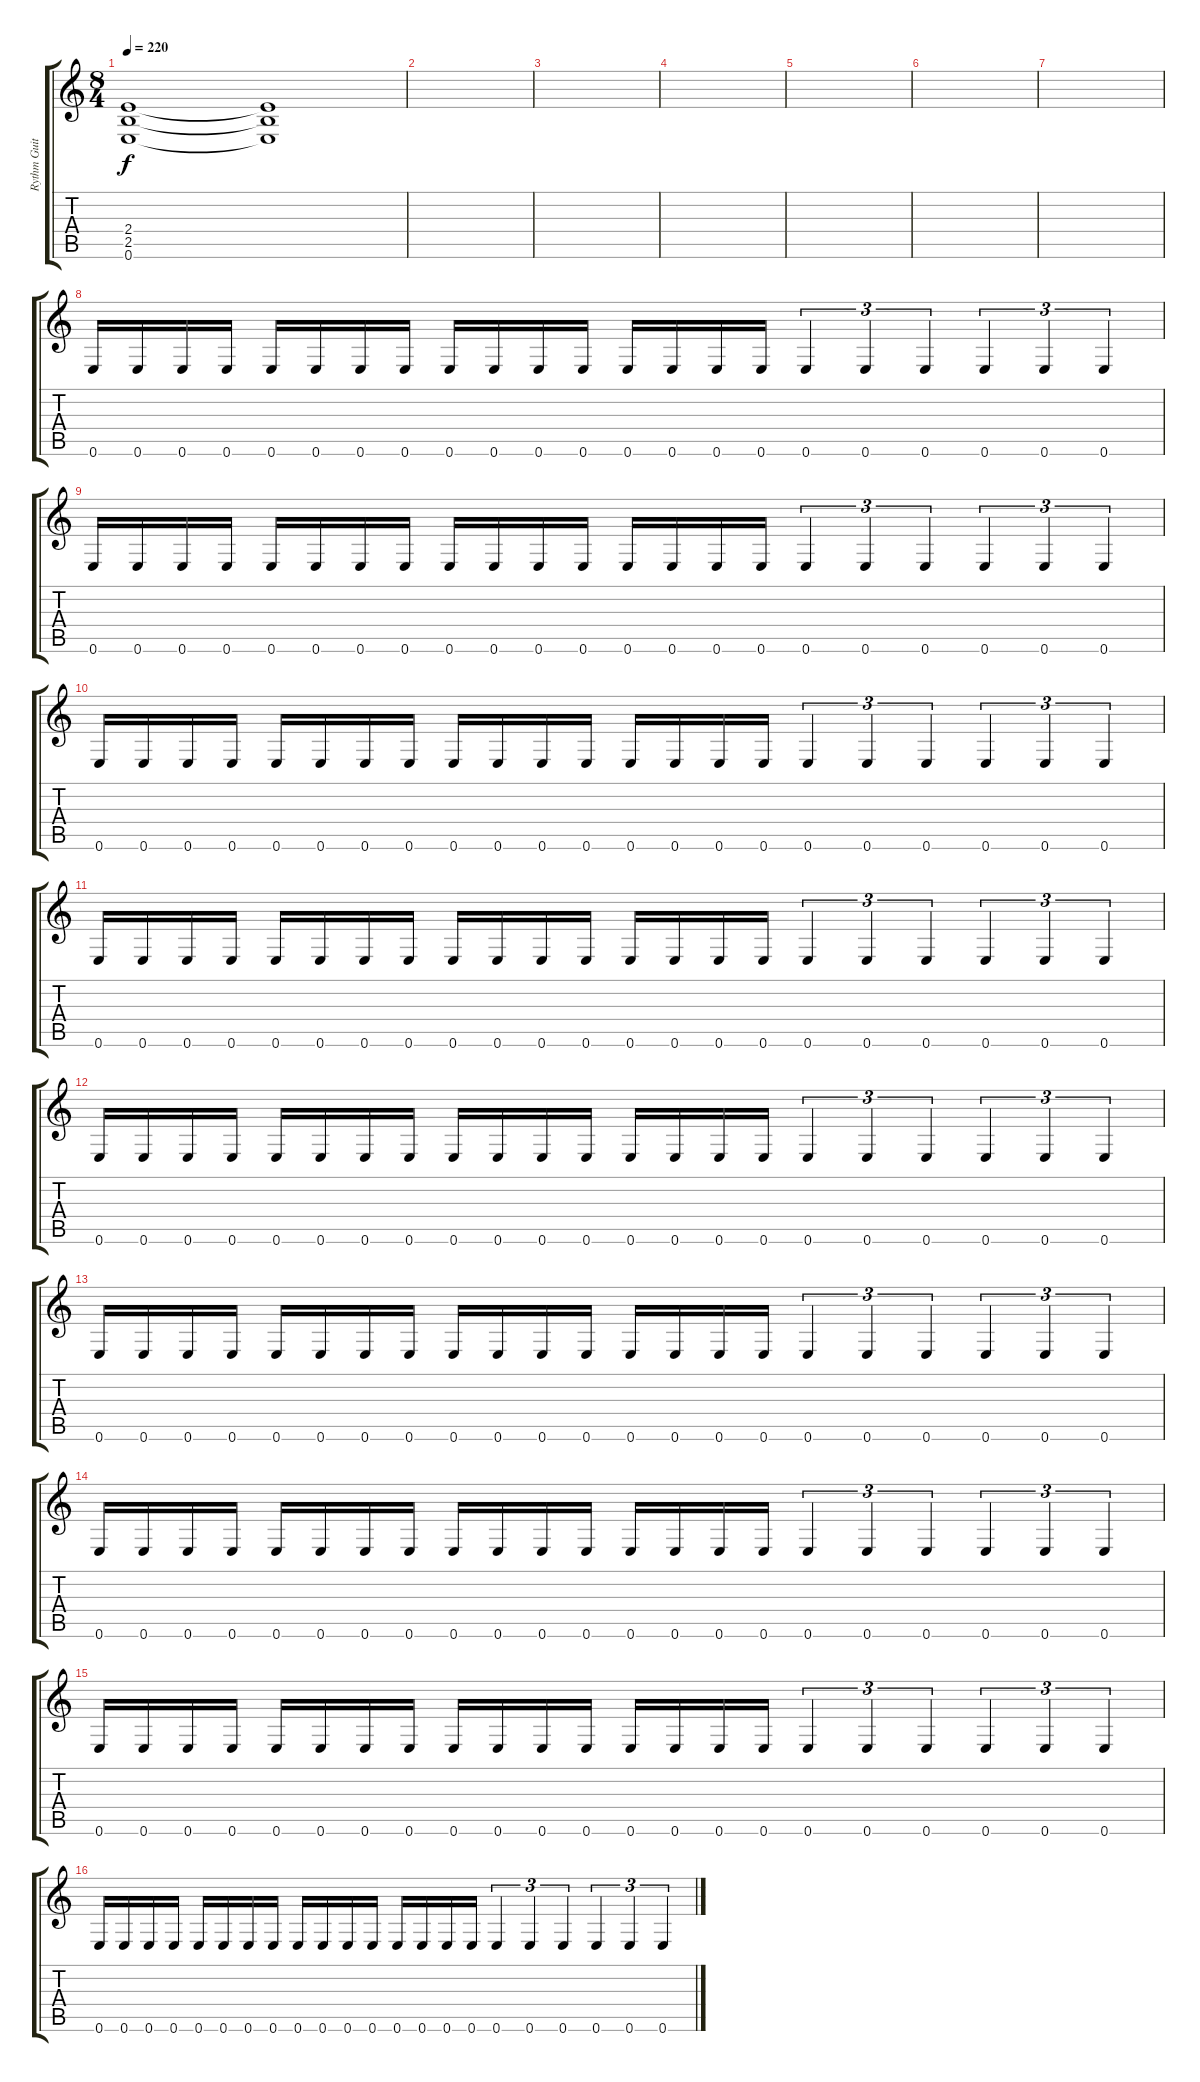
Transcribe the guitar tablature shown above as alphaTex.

\track ("Rythm Guitar - > Silenoz" "Rythm Guit") {instrument distortionguitar}
\staff {score tabs}
\tuning (E4 B3 G3 D3 A2 E2) {hide}
\ts (8 4)
\tempo 220
\clef g2
\ks c
(2.4{t} 2.5{t} 0.6{t}).1{dy f} (2.4{t} 2.5{t} 0.6{t}).1 |
|
|
|
|
|
|
0.6.16 0.6.16 0.6.16 0.6.16 0.6.16 0.6.16 0.6.16 0.6.16 0.6.16 0.6.16 0.6.16 0.6.16 0.6.16 0.6.16 0.6.16 0.6.16 0.6.4{tu (3 2)} 0.6.4{tu (3 2)} 0.6.4{tu (3 2)} 0.6.4{tu (3 2)} 0.6.4{tu (3 2)} 0.6.4{tu (3 2)} |
0.6.16 0.6.16 0.6.16 0.6.16 0.6.16 0.6.16 0.6.16 0.6.16 0.6.16 0.6.16 0.6.16 0.6.16 0.6.16 0.6.16 0.6.16 0.6.16 0.6.4{tu (3 2)} 0.6.4{tu (3 2)} 0.6.4{tu (3 2)} 0.6.4{tu (3 2)} 0.6.4{tu (3 2)} 0.6.4{tu (3 2)} |
0.6.16 0.6.16 0.6.16 0.6.16 0.6.16 0.6.16 0.6.16 0.6.16 0.6.16 0.6.16 0.6.16 0.6.16 0.6.16 0.6.16 0.6.16 0.6.16 0.6.4{tu (3 2)} 0.6.4{tu (3 2)} 0.6.4{tu (3 2)} 0.6.4{tu (3 2)} 0.6.4{tu (3 2)} 0.6.4{tu (3 2)} |
0.6.16 0.6.16 0.6.16 0.6.16 0.6.16 0.6.16 0.6.16 0.6.16 0.6.16 0.6.16 0.6.16 0.6.16 0.6.16 0.6.16 0.6.16 0.6.16 0.6.4{tu (3 2)} 0.6.4{tu (3 2)} 0.6.4{tu (3 2)} 0.6.4{tu (3 2)} 0.6.4{tu (3 2)} 0.6.4{tu (3 2)} |
0.6.16 0.6.16 0.6.16 0.6.16 0.6.16 0.6.16 0.6.16 0.6.16 0.6.16 0.6.16 0.6.16 0.6.16 0.6.16 0.6.16 0.6.16 0.6.16 0.6.4{tu (3 2)} 0.6.4{tu (3 2)} 0.6.4{tu (3 2)} 0.6.4{tu (3 2)} 0.6.4{tu (3 2)} 0.6.4{tu (3 2)} |
0.6.16 0.6.16 0.6.16 0.6.16 0.6.16 0.6.16 0.6.16 0.6.16 0.6.16 0.6.16 0.6.16 0.6.16 0.6.16 0.6.16 0.6.16 0.6.16 0.6.4{tu (3 2)} 0.6.4{tu (3 2)} 0.6.4{tu (3 2)} 0.6.4{tu (3 2)} 0.6.4{tu (3 2)} 0.6.4{tu (3 2)} |
0.6.16 0.6.16 0.6.16 0.6.16 0.6.16 0.6.16 0.6.16 0.6.16 0.6.16 0.6.16 0.6.16 0.6.16 0.6.16 0.6.16 0.6.16 0.6.16 0.6.4{tu (3 2)} 0.6.4{tu (3 2)} 0.6.4{tu (3 2)} 0.6.4{tu (3 2)} 0.6.4{tu (3 2)} 0.6.4{tu (3 2)} |
0.6.16 0.6.16 0.6.16 0.6.16 0.6.16 0.6.16 0.6.16 0.6.16 0.6.16 0.6.16 0.6.16 0.6.16 0.6.16 0.6.16 0.6.16 0.6.16 0.6.4{tu (3 2)} 0.6.4{tu (3 2)} 0.6.4{tu (3 2)} 0.6.4{tu (3 2)} 0.6.4{tu (3 2)} 0.6.4{tu (3 2)} |
0.6.16 0.6.16 0.6.16 0.6.16 0.6.16 0.6.16 0.6.16 0.6.16 0.6.16 0.6.16 0.6.16 0.6.16 0.6.16 0.6.16 0.6.16 0.6.16 0.6.4{tu (3 2)} 0.6.4{tu (3 2)} 0.6.4{tu (3 2)} 0.6.4{tu (3 2)} 0.6.4{tu (3 2)} 0.6.4{tu (3 2)}
